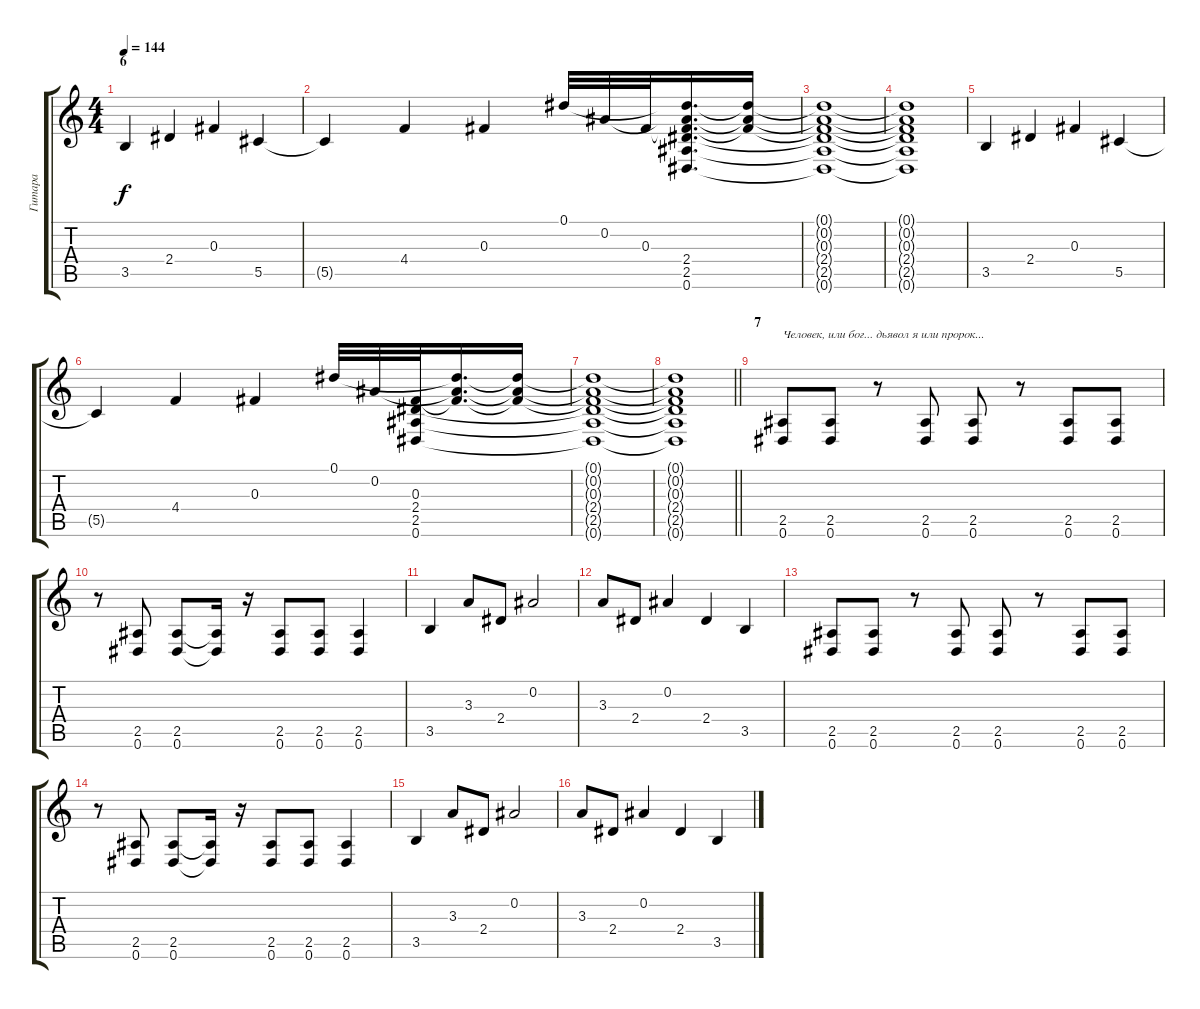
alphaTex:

\track ("Гитара" "Гитара") {instrument distortionguitar}
\staff {score tabs}
\tuning (Eb4 Bb3 Gb3 Db3 Ab2 Eb2) {hide}
\ts (4 4)
\section ("" "6")
\tempo 144
\clef g2
\ks c
3.5.4{dy f} 2.4.4 0.3.4 5.5.4 |
5.5{t}.4 4.4.4 0.3.4 0.1.32 0.2.32 0.3.32 (0.1{t} 0.2{t} 0.3{t} 2.4 2.5 0.6).16{d} (0.1{t} 0.2{t} 0.3{t}).16 |
(0.1{t} 0.2{t} 0.3{t} 2.4{t} 2.5{t} 0.6{t}).1 |
(0.1{t} 0.2{t} 0.3{t} 2.4{t} 2.5{t} 0.6{t}).1 |
3.5.4 2.4.4 0.3.4 5.5.4 |
5.5{t}.4 4.4.4 0.3.4 0.1.32 0.2.32 (0.3 2.4 2.5 0.6).32 (0.1{t} 0.2{t} 0.3{t}).16{d} (0.1{t} 0.2{t} 0.3{t}).16 |
(0.1{t} 0.2{t} 0.3{t} 2.4{t} 2.5{t} 0.6{t}).1 |
\barLineRight lightlight
(0.1{t} 0.2{t} 0.3{t} 2.4{t} 2.5{t} 0.6{t}).1 |
\section ("" "7")
(2.5 0.6).8{txt "Человек, или бог... дьявол я или пророк... " instrument distortionguitar} (2.5 0.6).8 r.8 (2.5 0.6).8 (2.5 0.6).8 r.8 (2.5 0.6).8 (2.5 0.6).8 |
r.8 (2.5 0.6).8 (2.5 0.6).8 (2.5{t} 0.6{t}).16 r.16 (2.5 0.6).8 (2.5 0.6).8 (2.5 0.6).4 |
3.5.4 3.3.8 2.4.8 0.2.2 |
3.3.8 2.4.8 0.2.4 2.4.4 3.5.4 |
(2.5 0.6).8 (2.5 0.6).8 r.8 (2.5 0.6).8 (2.5 0.6).8 r.8 (2.5 0.6).8 (2.5 0.6).8 |
r.8 (2.5 0.6).8 (2.5 0.6).8 (2.5{t} 0.6{t}).16 r.16 (2.5 0.6).8 (2.5 0.6).8 (2.5 0.6).4 |
3.5.4 3.3.8 2.4.8 0.2.2 |
3.3.8 2.4.8 0.2.4 2.4.4 3.5.4
